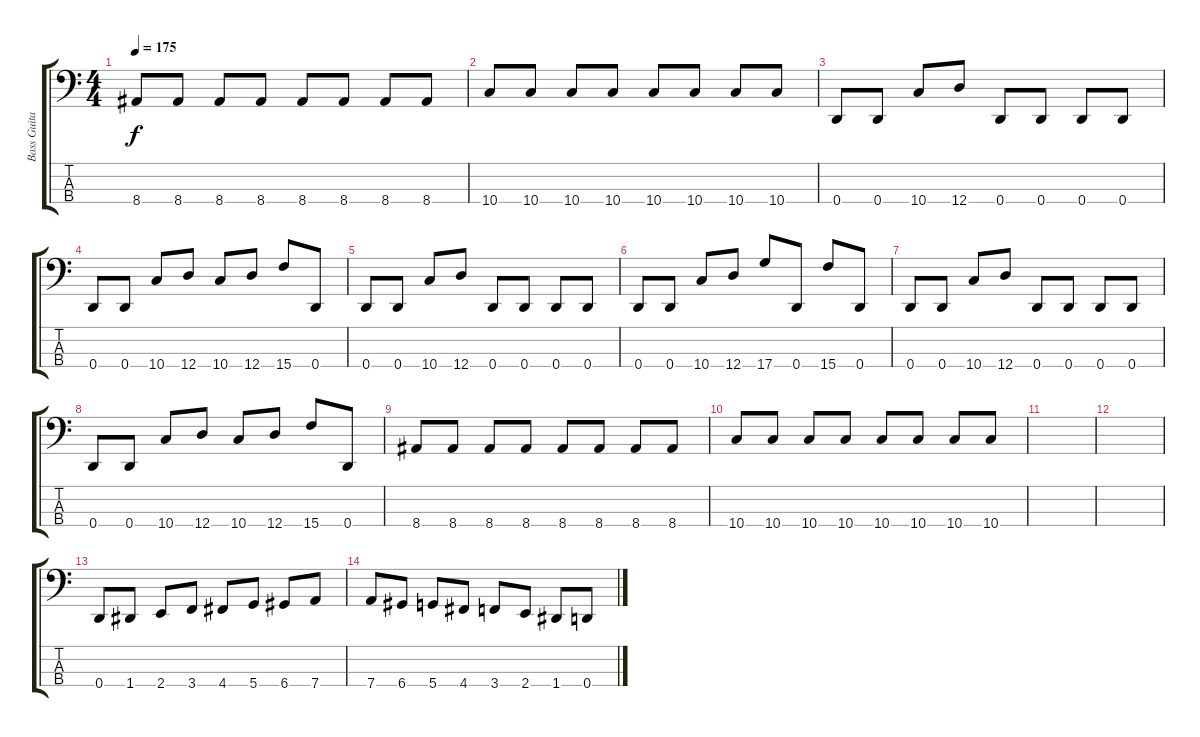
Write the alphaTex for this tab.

\track ("Bass Guitar [Joe Morgan]" "Bass Guita") {instrument electricbassfinger}
\staff {score tabs}
\tuning (G2 D2 A1 D1) {hide}
\ts (4 4)
\tempo 175
\clef f4
\ks c
8.4.8{dy f} 8.4.8 8.4.8 8.4.8 8.4.8 8.4.8 8.4.8 8.4.8 |
10.4.8 10.4.8 10.4.8 10.4.8 10.4.8 10.4.8 10.4.8 10.4.8 |
0.4.8 0.4.8 10.4.8 12.4.8 0.4.8 0.4.8 0.4.8 0.4.8 |
0.4.8 0.4.8 10.4.8 12.4.8 10.4.8 12.4.8 15.4.8 0.4.8 |
0.4.8 0.4.8 10.4.8 12.4.8 0.4.8 0.4.8 0.4.8 0.4.8 |
0.4.8 0.4.8 10.4.8 12.4.8 17.4.8 0.4.8 15.4.8 0.4.8 |
0.4.8 0.4.8 10.4.8 12.4.8 0.4.8 0.4.8 0.4.8 0.4.8 |
0.4.8 0.4.8 10.4.8 12.4.8 10.4.8 12.4.8 15.4.8 0.4.8 |
8.4.8 8.4.8 8.4.8 8.4.8 8.4.8 8.4.8 8.4.8 8.4.8 |
10.4.8 10.4.8 10.4.8 10.4.8 10.4.8 10.4.8 10.4.8 10.4.8 |
|
|
0.4.8 1.4.8 2.4.8 3.4.8 4.4.8 5.4.8 6.4.8 7.4.8 |
7.4.8 6.4.8 5.4.8 4.4.8 3.4.8 2.4.8 1.4.8 0.4.8
